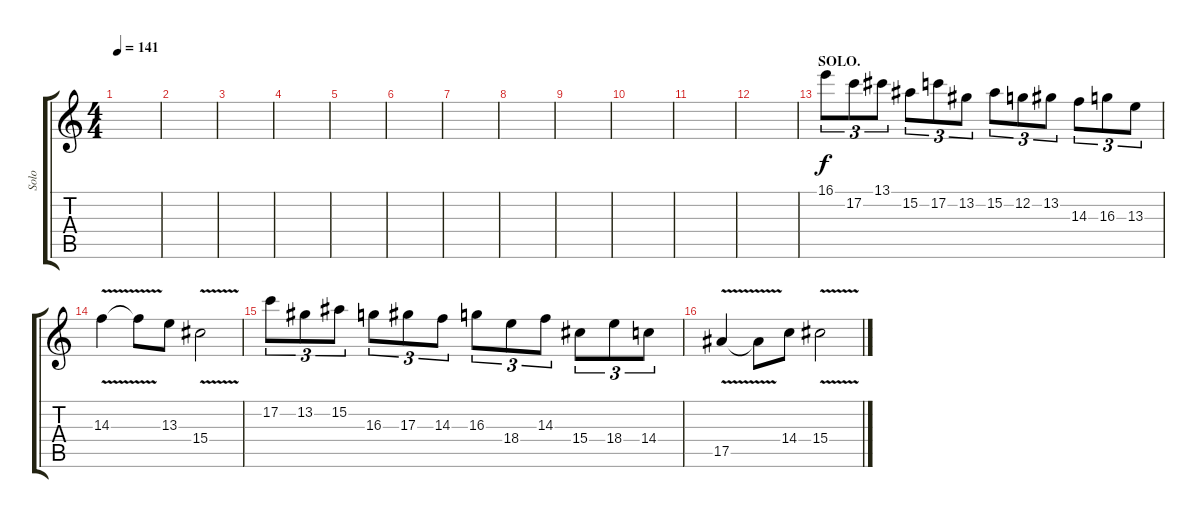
\track ("Solo" "Solo") {instrument distortionguitar}
\staff {score tabs}
\tuning (C4 G3 Eb3 Bb2 F2 C2) {hide}
\ts (4 4)
\tempo 141
\clef g2
\ks c
|
|
|
|
|
|
|
|
|
|
|
|
\section ("" "SOLO.")
16.1.8{tu (3 2)} 17.2.8{tu (3 2)} 13.1.8{tu (3 2)} 15.2.8{tu (3 2)} 17.2.8{tu (3 2)} 13.2.8{tu (3 2)} 15.2.8{tu (3 2)} 12.2.8{tu (3 2)} 13.2.8{tu (3 2)} 14.3.8{tu (3 2)} 16.3.8{tu (3 2)} 13.3.8{tu (3 2)} |
14.3{v}.4 14.3{t}.8 13.3.8 15.4{v}.2 |
17.2.8{tu (3 2)} 13.2.8{tu (3 2)} 15.2.8{tu (3 2)} 16.3.8{tu (3 2)} 17.3.8{tu (3 2)} 14.3.8{tu (3 2)} 16.3.8{tu (3 2)} 18.4.8{tu (3 2)} 14.3.8{tu (3 2)} 15.4.8{tu (3 2)} 18.4.8{tu (3 2)} 14.4.8{tu (3 2)} |
17.5{v}.4 17.5{t}.8 14.4.8 15.4{v}.2
